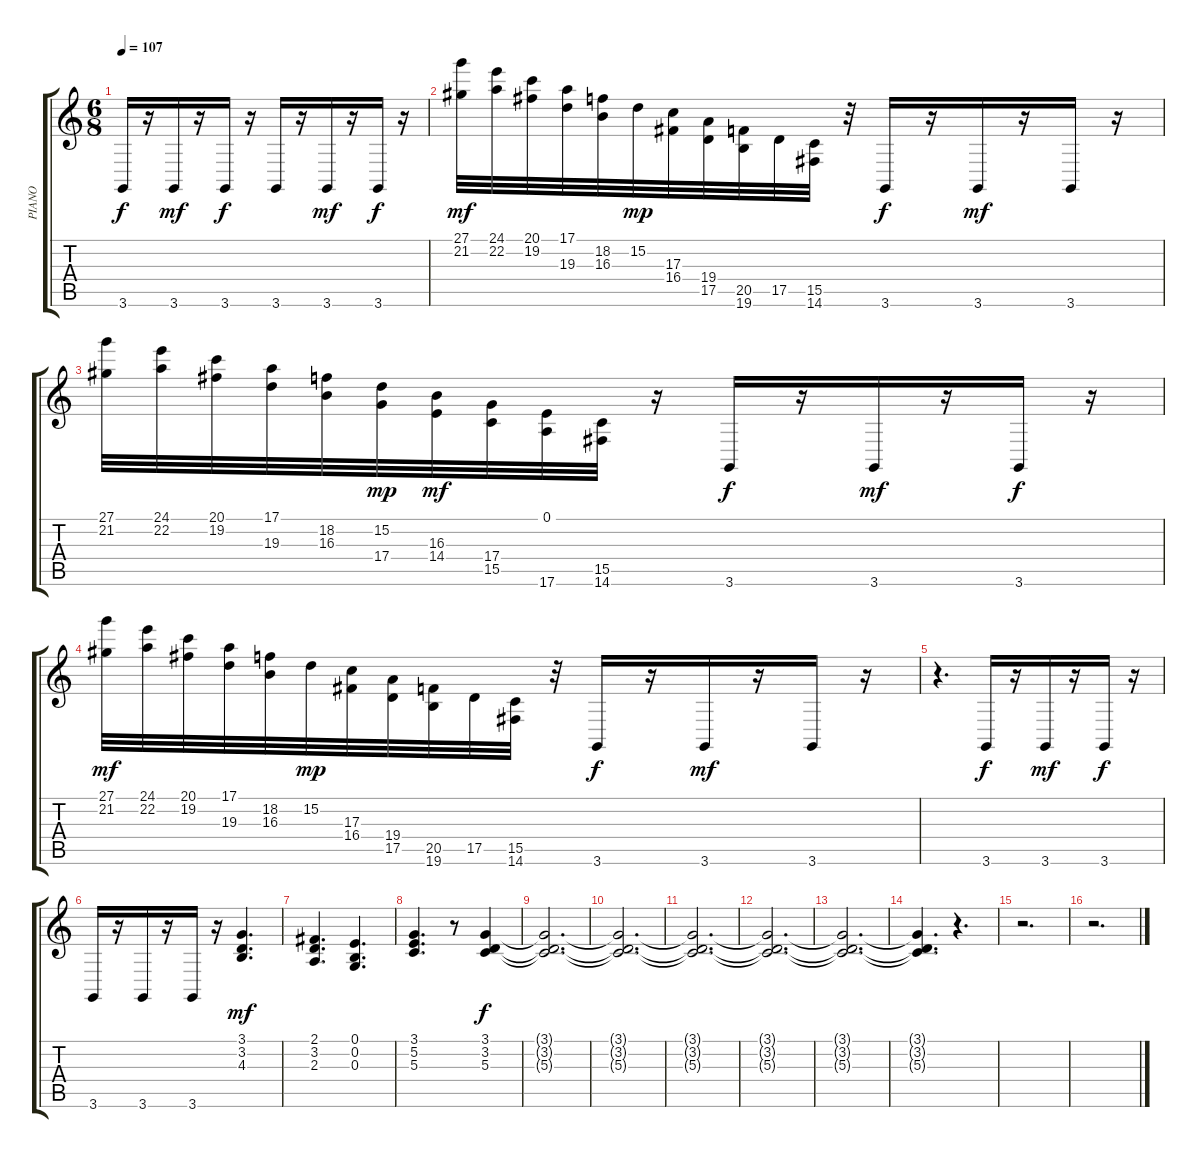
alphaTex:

\track ("PIANO" "PIANO") {instrument acousticgrandpiano}
\staff {score tabs}
\tuning (E4 B3 G3 D3 A2 E2) {hide}
\ts (6 8)
\tempo 107
\clef g2
\ks c
3.6.16{dy f} r.16 3.6.16{dy mf} r.16 3.6.16{dy f} r.16 3.6.16 r.16 3.6.16{dy mf} r.16 3.6.16{dy f} r.16 |
(27.1 21.2).32{dy mf} (24.1 22.2).32 (20.1 19.2).32 (17.1 19.3).32 (18.2 16.3).32 15.2.32{dy mp} (17.3 16.4).32 (19.4 17.5).32 (20.5 19.6).32 17.5.32 (15.5 14.6).32 r.32 3.6.16{dy f} r.16 3.6.16{dy mf} r.16 3.6.16 r.16 |
(27.1 21.2).32 (24.1 22.2).32 (20.1 19.2).32 (17.1 19.3).32 (18.2 16.3).32 (15.2 17.4).32{dy mp} (16.3 14.4).32{dy mf} (17.4 15.5).32 (0.1 17.6).32 (15.5 14.6).32 r.16 3.6.16{dy f} r.16 3.6.16{dy mf} r.16 3.6.16{dy f} r.16 |
(27.1 21.2).32{dy mf} (24.1 22.2).32 (20.1 19.2).32 (17.1 19.3).32 (18.2 16.3).32 15.2.32{dy mp} (17.3 16.4).32 (19.4 17.5).32 (20.5 19.6).32 17.5.32 (15.5 14.6).32 r.32 3.6.16{dy f} r.16 3.6.16{dy mf} r.16 3.6.16 r.16 |
r.4{d} 3.6.16{dy f} r.16 3.6.16{dy mf} r.16 3.6.16{dy f} r.16 |
3.6.16 r.16 3.6.16 r.16 3.6.16 r.16 (3.1 3.2 4.3).4{d dy mf} |
(2.1 3.2 2.3).4{d} (0.1 0.2 0.3).4{d} |
(3.1 5.2 5.3).4{d} r.8 (3.1 3.2 5.3).4{dy f} |
(3.1{t} 3.2{t} 5.3{t}).2{d} |
(3.1{t} 3.2{t} 5.3{t}).2{d} |
(3.1{t} 3.2{t} 5.3{t}).2{d} |
(3.1{t} 3.2{t} 5.3{t}).2{d} |
(3.1{t} 3.2{t} 5.3{t}).2{d} |
(3.1{t} 3.2{t} 5.3{t}).4{d} r.4{d} |
r.2{d} |
r.2{d}
